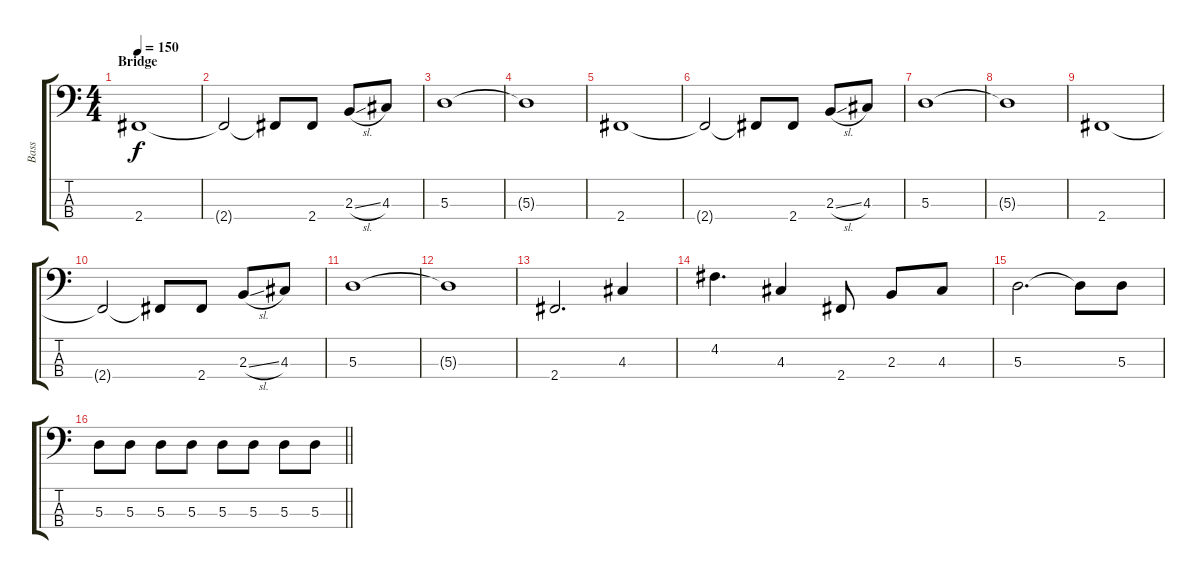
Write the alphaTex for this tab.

\track ("Bass" "Bass") {instrument electricbassfinger}
\staff {score tabs}
\tuning (G2 D2 A1 E1) {hide}
\ts (4 4)
\section ("" "Bridge")
\tempo 150
\clef f4
\ks c
2.4.1{dy f} |
2.4{t}.2 2.4{t}.8 2.4.8 2.3{sl}.8 4.3.8 |
5.3.1 |
5.3{t}.1 |
2.4.1 |
2.4{t}.2 2.4{t}.8 2.4.8 2.3{sl}.8 4.3.8 |
5.3.1 |
5.3{t}.1 |
2.4.1 |
2.4{t}.2 2.4{t}.8 2.4.8 2.3{sl}.8 4.3.8 |
5.3.1 |
5.3{t}.1 |
2.4.2{d} 4.3.4 |
4.2.4{d} 4.3.4 2.4.8 2.3.8 4.3.8 |
5.3.2{d} 5.3{t}.8 5.3.8 |
\barLineRight lightlight
5.3.8 5.3.8 5.3.8 5.3.8 5.3.8 5.3.8 5.3.8 5.3.8
